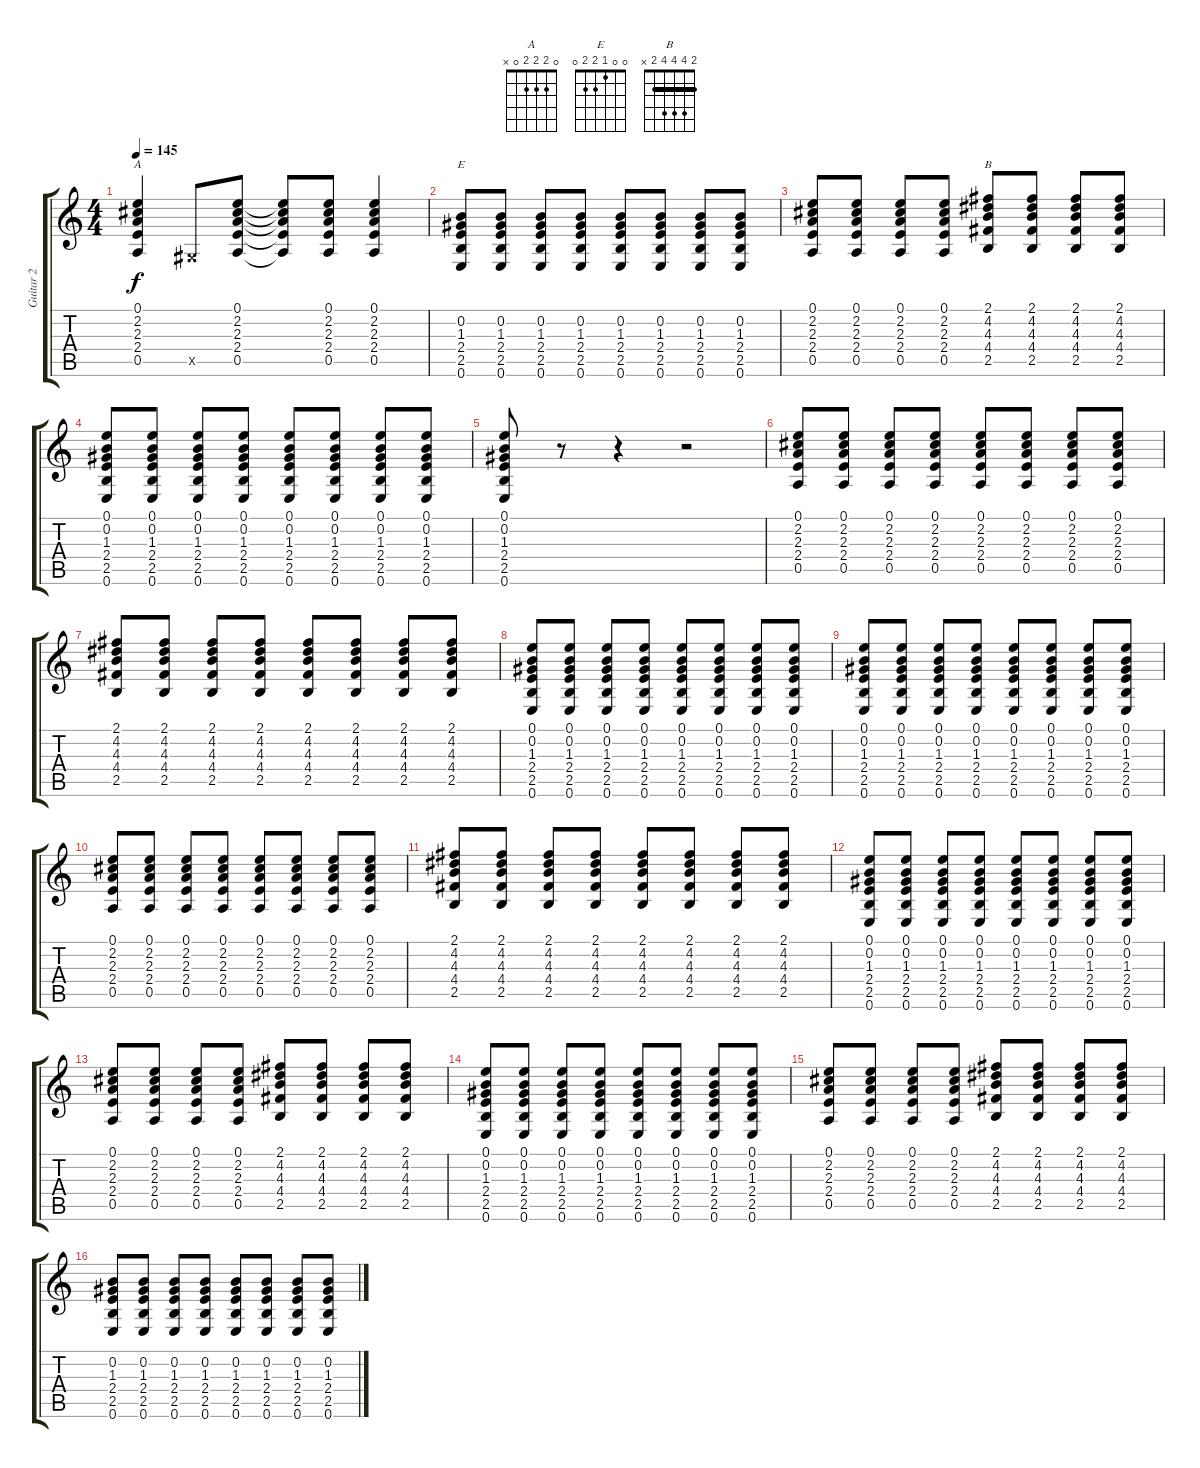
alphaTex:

\track ("Guitar 2" "Guitar 2") {instrument acousticguitarsteel}
\staff {score tabs}
\tuning (E4 B3 G3 D3 A2 E2) {hide}
\chord ("A" 0 2 2 2 0 x)
\chord ("E" 0 0 1 2 2 0)
\chord ("B" 2 4 4 4 2 x) {barre 2}
\ts (4 4)
\tempo 145
\clef g2
\ks c
(0.1 2.2 2.3 2.4 0.5).4{ch "A" dy f} -1.5{x}.8 (0.1 2.2 2.3 2.4 0.5).8 (0.1{t} 2.2{t} 2.3{t} 2.4{t} 0.5{t}).8 (0.1 2.2 2.3 2.4 0.5).8 (0.1 2.2 2.3 2.4 0.5).4 |
(0.2 1.3 2.4 2.5 0.6).8{ch "E"} (0.2 1.3 2.4 2.5 0.6).8 (0.2 1.3 2.4 2.5 0.6).8 (0.2 1.3 2.4 2.5 0.6).8 (0.2 1.3 2.4 2.5 0.6).8 (0.2 1.3 2.4 2.5 0.6).8 (0.2 1.3 2.4 2.5 0.6).8 (0.2 1.3 2.4 2.5 0.6).8 |
(0.1 2.2 2.3 2.4 0.5).8 (0.1 2.2 2.3 2.4 0.5).8 (0.1 2.2 2.3 2.4 0.5).8 (0.1 2.2 2.3 2.4 0.5).8 (2.1 4.2 4.3 4.4 2.5).8{ch "B"} (2.1 4.2 4.3 4.4 2.5).8 (2.1 4.2 4.3 4.4 2.5).8 (2.1 4.2 4.3 4.4 2.5).8 |
(0.1 0.2 1.3 2.4 2.5 0.6).8 (0.1 0.2 1.3 2.4 2.5 0.6).8 (0.1 0.2 1.3 2.4 2.5 0.6).8 (0.1 0.2 1.3 2.4 2.5 0.6).8 (0.1 0.2 1.3 2.4 2.5 0.6).8 (0.1 0.2 1.3 2.4 2.5 0.6).8 (0.1 0.2 1.3 2.4 2.5 0.6).8 (0.1 0.2 1.3 2.4 2.5 0.6).8 |
(0.1 0.2 1.3 2.4 2.5 0.6).8 r.8 r.4 r.2 |
(0.1 2.2 2.3 2.4 0.5).8 (0.1 2.2 2.3 2.4 0.5).8 (0.1 2.2 2.3 2.4 0.5).8 (0.1 2.2 2.3 2.4 0.5).8 (0.1 2.2 2.3 2.4 0.5).8 (0.1 2.2 2.3 2.4 0.5).8 (0.1 2.2 2.3 2.4 0.5).8 (0.1 2.2 2.3 2.4 0.5).8 |
(2.1 4.2 4.3 4.4 2.5).8 (2.1 4.2 4.3 4.4 2.5).8 (2.1 4.2 4.3 4.4 2.5).8 (2.1 4.2 4.3 4.4 2.5).8 (2.1 4.2 4.3 4.4 2.5).8 (2.1 4.2 4.3 4.4 2.5).8 (2.1 4.2 4.3 4.4 2.5).8 (2.1 4.2 4.3 4.4 2.5).8 |
(0.1 0.2 1.3 2.4 2.5 0.6).8 (0.1 0.2 1.3 2.4 2.5 0.6).8 (0.1 0.2 1.3 2.4 2.5 0.6).8 (0.1 0.2 1.3 2.4 2.5 0.6).8 (0.1 0.2 1.3 2.4 2.5 0.6).8 (0.1 0.2 1.3 2.4 2.5 0.6).8 (0.1 0.2 1.3 2.4 2.5 0.6).8 (0.1 0.2 1.3 2.4 2.5 0.6).8 |
(0.1 0.2 1.3 2.4 2.5 0.6).8 (0.1 0.2 1.3 2.4 2.5 0.6).8 (0.1 0.2 1.3 2.4 2.5 0.6).8 (0.1 0.2 1.3 2.4 2.5 0.6).8 (0.1 0.2 1.3 2.4 2.5 0.6).8 (0.1 0.2 1.3 2.4 2.5 0.6).8 (0.1 0.2 1.3 2.4 2.5 0.6).8 (0.1 0.2 1.3 2.4 2.5 0.6).8 |
(0.1 2.2 2.3 2.4 0.5).8 (0.1 2.2 2.3 2.4 0.5).8 (0.1 2.2 2.3 2.4 0.5).8 (0.1 2.2 2.3 2.4 0.5).8 (0.1 2.2 2.3 2.4 0.5).8 (0.1 2.2 2.3 2.4 0.5).8 (0.1 2.2 2.3 2.4 0.5).8 (0.1 2.2 2.3 2.4 0.5).8 |
(2.1 4.2 4.3 4.4 2.5).8 (2.1 4.2 4.3 4.4 2.5).8 (2.1 4.2 4.3 4.4 2.5).8 (2.1 4.2 4.3 4.4 2.5).8 (2.1 4.2 4.3 4.4 2.5).8 (2.1 4.2 4.3 4.4 2.5).8 (2.1 4.2 4.3 4.4 2.5).8 (2.1 4.2 4.3 4.4 2.5).8 |
(0.1 0.2 1.3 2.4 2.5 0.6).8 (0.1 0.2 1.3 2.4 2.5 0.6).8 (0.1 0.2 1.3 2.4 2.5 0.6).8 (0.1 0.2 1.3 2.4 2.5 0.6).8 (0.1 0.2 1.3 2.4 2.5 0.6).8 (0.1 0.2 1.3 2.4 2.5 0.6).8 (0.1 0.2 1.3 2.4 2.5 0.6).8 (0.1 0.2 1.3 2.4 2.5 0.6).8 |
(0.1 2.2 2.3 2.4 0.5).8 (0.1 2.2 2.3 2.4 0.5).8 (0.1 2.2 2.3 2.4 0.5).8 (0.1 2.2 2.3 2.4 0.5).8 (2.1 4.2 4.3 4.4 2.5).8 (2.1 4.2 4.3 4.4 2.5).8 (2.1 4.2 4.3 4.4 2.5).8 (2.1 4.2 4.3 4.4 2.5).8 |
(0.1 0.2 1.3 2.4 2.5 0.6).8 (0.1 0.2 1.3 2.4 2.5 0.6).8 (0.1 0.2 1.3 2.4 2.5 0.6).8 (0.1 0.2 1.3 2.4 2.5 0.6).8 (0.1 0.2 1.3 2.4 2.5 0.6).8 (0.1 0.2 1.3 2.4 2.5 0.6).8 (0.1 0.2 1.3 2.4 2.5 0.6).8 (0.1 0.2 1.3 2.4 2.5 0.6).8 |
(0.1 2.2 2.3 2.4 0.5).8 (0.1 2.2 2.3 2.4 0.5).8 (0.1 2.2 2.3 2.4 0.5).8 (0.1 2.2 2.3 2.4 0.5).8 (2.1 4.2 4.3 4.4 2.5).8 (2.1 4.2 4.3 4.4 2.5).8 (2.1 4.2 4.3 4.4 2.5).8 (2.1 4.2 4.3 4.4 2.5).8 |
(0.2 1.3 2.4 2.5 0.6).8 (0.2 1.3 2.4 2.5 0.6).8 (0.2 1.3 2.4 2.5 0.6).8 (0.2 1.3 2.4 2.5 0.6).8 (0.2 1.3 2.4 2.5 0.6).8 (0.2 1.3 2.4 2.5 0.6).8 (0.2 1.3 2.4 2.5 0.6).8 (0.2 1.3 2.4 2.5 0.6).8
